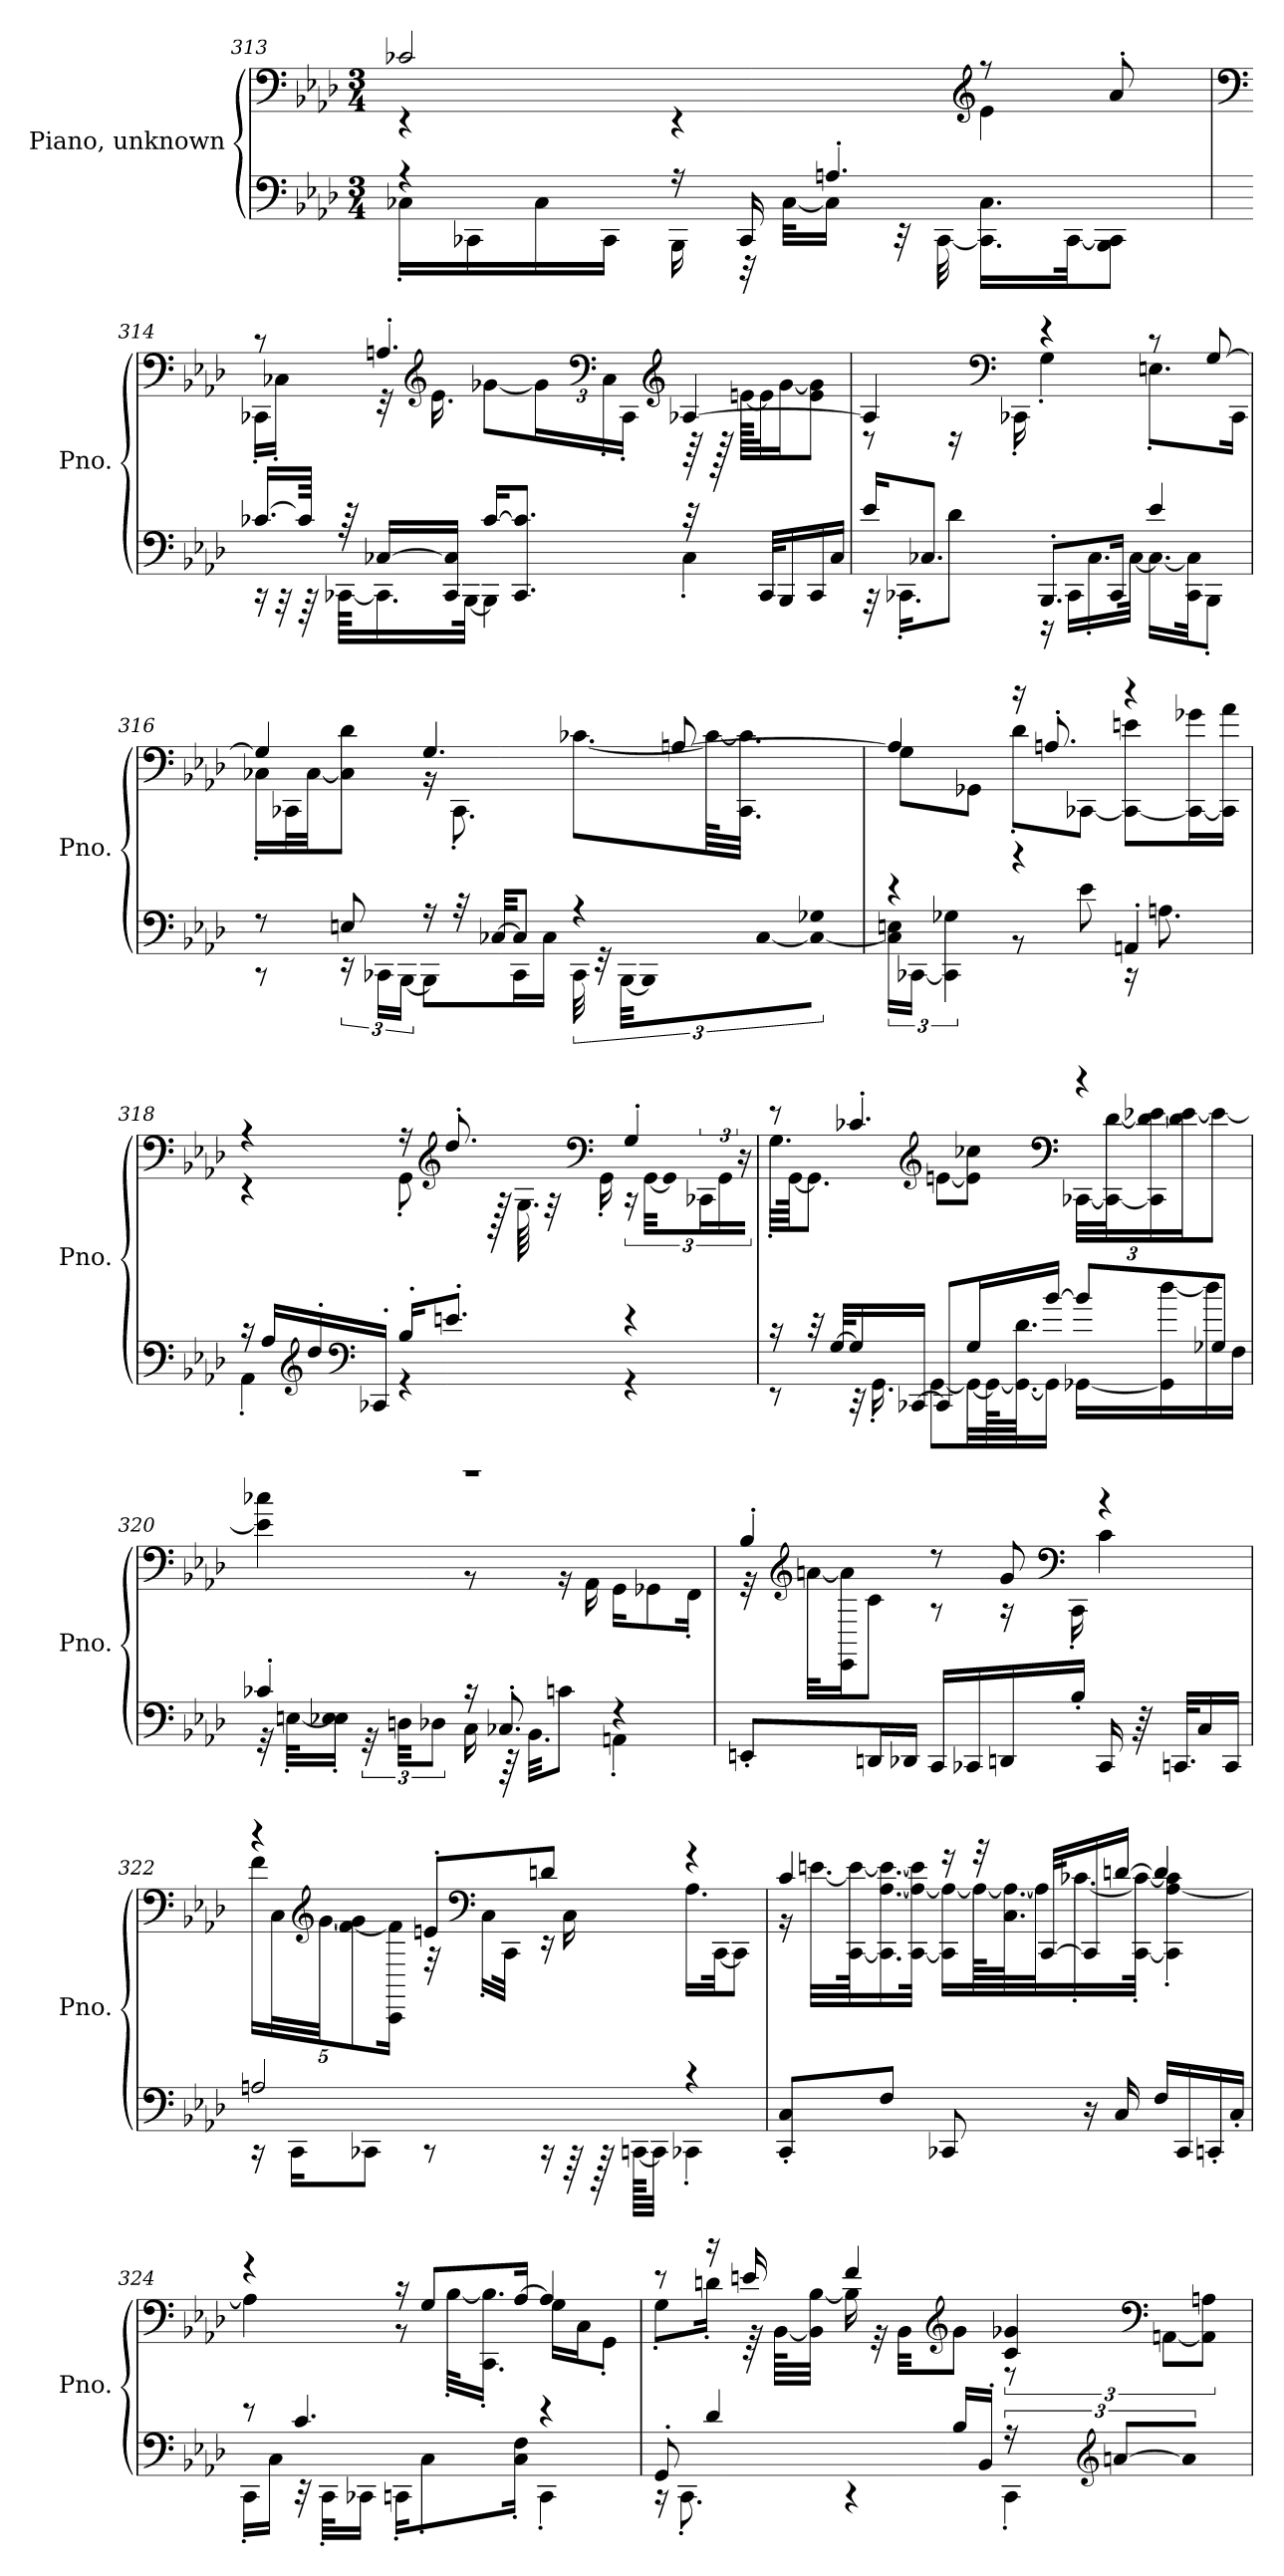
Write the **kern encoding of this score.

**kern	**kern
*part1	*part1
*staff2	*staff1
*I"Piano, unknown	*
*I'Pno.	*
!!LO:LB:g=z
*clefF4	*clefF4
*k[b-e-a-d-]	*k[b-e-a-d-]
*M3/4	*M3/4
=313	=313
*^	*^
4r	16C-X'\LL	2c-X/	4r
.	16CC-X\	.	.
.	16C-\	.	.
.	16CC-\JJ	.	.
16r	16BBB-\	.	4r
16CC-/	32r	.	.
.	[32C-\KLL	.	.
4.An'/	16C-\JJ]	.	.
.	32r	.	.
.	[32CC-\	.	.
*	*	*clefG2	*
.	16.CC-\] 16.C-\LL	8r	4e-\
.	[32CC-\JK	.	.
.	8BBB-\ 8CC-\]J	8a-'/	.
!!LO:LB:g=z	!!
=314	=314	=314	=314
*	*	*clefF4	*
[16.c-X/LL	16r	8r	16CC-X'\LL
.	32r	.	16C-X'\JJ
64c-/JJkk]	64r	.	.
64r	[64CC-X\KKLL	.	.
[16C-X/LL	16.CC-\]	4.An'/	32r
*	*	*clefG2	*
.	.	.	16.e-\
16CC-/ 16C-/]JJ	.	.	.
.	[32BBB-\JJk	.	.
[16c-/KL	4BBB-\]	.	[8g-X\L
8.CC-/ 8.c-/]J	.	.	.
*	*	*	*Xbrackettup
.	.	.	24g-\L]
*	*	*clefF4	*
.	.	.	24C-'\
.	.	.	24CC-'\JJ
*	*	*clefG2	*
32r	4C-'\	[4A-X/	64r
.	.	.	128r
.	.	.	[128en\KKLLL
32CC-/KLL	.	.	32e\J]
16BBB-/	.	.	[16g-\J
16CC-/	.	.	8e\ 8g-\]J
16C-/JJ	.	.	.
!!LO:LB:g=z	!!
=315	=315	=315	=315
16e-/KL	32r	4A-/]	8r
.	16.CC-X'\KL	.	.
8.C-X/J	.	.	.
.	8d-\J	.	16r
*	*	*clefF4	*
.	.	.	16CC-X'\
8.BBB-'/L	16r	4r	4G'\
.	16CC-\LL	.	.
.	16.C-'\	.	.
16CC-/Jk	.	.	.
.	[32C-\JJk	.	.
4e-/	16.C-\LL_	8r	8.En'\L
.	32CC-\ 32C-\]JK	.	.
.	8BBB-'\J	[8G/	.
.	.	.	16CC-\Jk
!!LO:LB:g=z	!!
=316	=316	=316	=316
8r	8r	4G/]	16C-X'\LL
.	.	.	32CC-X\L
.	.	.	[32C-\JJ
8En/	24r	.	8C-\] 8d-\J
.	24CC-X\LL	.	.
.	[24BBB-\JJ	.	.
16r	8BBB-\L]	4.G/	16r
32r	.	.	8.CC-'\
[32C-X/KKL	.	.	.
8C-/J]	16CC-\L	.	.
.	16C-\JJ	.	.
4r	48CC-\	.	[8.c-X\L
.	48r	.	.
.	[48BBB-\KLL	.	.
.	16BBB-\]	.	.
.	[16C-\	[8An/	.
.	16C-\_ 16G-X\JJ	.	64c-\KLL_
.	.	.	32.CC-\ 32.c-\]JJJ
=317	=317	=317	=317
4r	24C-\] 24En\LL	4A/]	8G\L
.	[24CC-X\JJ	.	.
.	6CC-\] 6G-X\	.	.
.	.	.	8GG-X\J
4r	8r	16r	8d-'\L
.	.	8.An'/	.
.	8e-\	.	[8CC-X\J
4AAn'/	16r	4r	8CC-\_ 8en\L
.	8.An\	.	.
.	.	.	16CC-\_ 16g-X\L
.	.	.	16CC-\] 16a-\JJ
!!LO:LB:g=z	!!
=318	=318	=318	=318
16r	4AA-'\	4r	4r
16A-/LL	.	.	.
*clefG2	*	*	*
16dd-'/	.	.	.
*clefF4	*	*	*
16CC-X'/JJ	.	.	.
16B-'/KL	4r	16r	8GG'\
*	*	*clefG2	*
8.en'/J	.	8.dd-'/	.
.	.	.	128r
.	.	.	64.G\
.	.	.	32r
*	*	*clefF4	*
.	.	.	16GG'\
*	*	*	*brackettup
4r	4r	4G'/	24r
.	.	.	[48GG\KLL
.	.	.	16GG\]
.	.	.	24CC-X\
.	.	.	24GG\JJ
.	.	.	24r
!!LO:PB:g=z	!!
=319	=319	=319	=319
16r	8r	8r	32.G'\LLL
.	.	.	[64GG\JJK
32r	.	.	8.GG\J]
[32G/KLL	.	.	.
16G/]	32r	4.c-X'/	.
.	16.GG'\	.	.
[16CC-X/JJ	.	.	.
*	*	*clefG2	*
8CC-/L]	[8GG\L	.	[8en\L
16G/L	32GG\LL_	.	8e\] 8cc-X\J
.	128GG\KL_	.	.
.	64.GG\_ 64.d-\JJ	.	.
[16b-/JJ	16GG\JJ]	.	.
*	*	*clefF4	*
*	*	*	*Xbrackettup
8b-/L]	[16GG-X\LL	4r	[48CC-X\LLL
.	.	.	48CC-\_ [48d-\J
.	.	.	24CC-\] 24d-\_ [24e-X\
.	16GG-\] [16dd-\	.	.
.	.	.	24d-\] 24e-\_J
8G-X/J	16dd-\]	.	8e-\J_
.	16F\JJ	.	.
!!LO:LB:g=z	!!
=320	=320	=320	=320
4c-X'/	32r	2.r	4e-\] 4cc-X\
.	[32En'\KLL	.	.
.	16E-X\' 16E\]'JJ	.	.
.	48r	.	.
.	48Dn\KKL	.	.
.	12D-X\J	.	.
16r	16C\	.	8r
8.C-X'/	64r	.	.
.	32.BB-\KKL	.	.
.	8cn\J	.	16r
.	.	.	16AA-\
4r	4AAn'\	.	16GG\KL
.	.	.	8GG-X\
.	.	.	16FF'\Jk
*v	*v	*	*
!!LO:LB:g=z	!!
=321	=321	=321
8EEn'/L	4B-'/	32r
*	*clefG2	*
.	.	[32an\KLL
.	.	16EE-\ 16a\]J
16DDn/L	.	8c\J
16DD-X/JJ	.	.
16CC/LL	8r	8r
16CC-X/	.	.
16DDn/	8g/	16r
*	*clefF4	*
16B-'/JJ	.	16CC'\
16CC-/	4r	4c\
64r	.	.
32.CCn/KLL	.	.
16C/	.	.
16CC/JJ	.	.
!!LO:LB:g=z	!!
=322	=322	=322
*^	*	*
2An/	16r	4r	20f\LL
.	.	.	40C\L
.	16CC\KL	.	.
*	*	*clefG2	*
.	.	.	[40g\JJ
.	.	.	[10f\ 10g\]
.	8CC-X\J	.	.
.	.	.	20CC\ 20f\]Jk
.	8r	8en'/L	32r
*	*	*clefF4	*
.	.	.	16C'\LL
.	.	.	32CC\JJk
.	16r	8dn/J	16r
.	64r	.	16C\
.	128r	.	.
.	[128CCn\KKLLL	.	.
.	32CC\JJJ]	.	.
4r	4CC-X'\	4r	16.A-\LL
.	.	.	[32CC\JK
.	.	.	8CC\J]
*v	*v	*	*
!!LO:LB:g=z	!!
=323	=323	=323
8CC/' 8C/'L	4c/	16r
.	.	[32.en\LLL
.	.	[64CC\ 64e\_JK
8F/J	.	16.CC\] [16.A-\ 16.e\_
.	.	[32CC\ 32A-\_ 32e\]JJk
8CC-X/	16r	16CC\] 16A-\_LL
.	32r	128A-\KLL_
.	.	64.C\ 64.A-\_J
.	[32CC/KLL	32A-\J]
16r	16CC/]	[16.c-X'\
16C/	[16dn/JJ	.
.	.	[32CC\' 32c-\_'JJk
16F/LL	4d/]	4CC\]' [4A-\' 4c-\]'
16CC-/	.	.
16CCn'/	.	.
16C'/JJ	.	.
=324	=324	=324
*^	*	*
8r	16CC'\LL	4r	4A-\]
.	16C\JJ	.	.
4.c/	32r	.	.
.	32CC'\KLL	.	.
.	16CC-X\JJ	.	.
.	16CCn'\KL	16r	8r
.	8C'\	8G/L	.
.	.	.	[32B-'\KLL
.	.	.	16.CC\' 16.B-\]'JJ
.	16C\' 16F\'Jk	[16A-/Jk	.
4r	4CC'\	4A-/]	16G\LL
.	.	.	16C\J
.	.	.	8GG'\J
!!LO:LB:g=z	!!
=325	=325	=325	=325
8GG'/	16r	8r	8G'\L
.	8.CC'\	.	.
4d-/	.	16r	16dn'\Jk
.	.	16en/	64r
.	.	.	[64BB-\KLLL
.	.	.	32BB-\] [32B-\JJJ
.	4r	4f/	16B-\]
.	.	.	32r
.	.	.	32BB-\KKL
*	*	*clefG2	*
16B-/LL	.	.	8g\J
16BB-'/JJ	.	.	.
*	*	*	*brackettup
24r	4CC'\	4c/ 4g-X/	12r
*clefG2	*	*	*
[12an/L	.	.	.
*	*	*clefF4	*
.	.	.	[12AAn\L
8a/J]	.	.	.
.	.	.	12AA\] 12An\J
*v	*v	*	*
*	*v	*v
=	=
*-	*-
